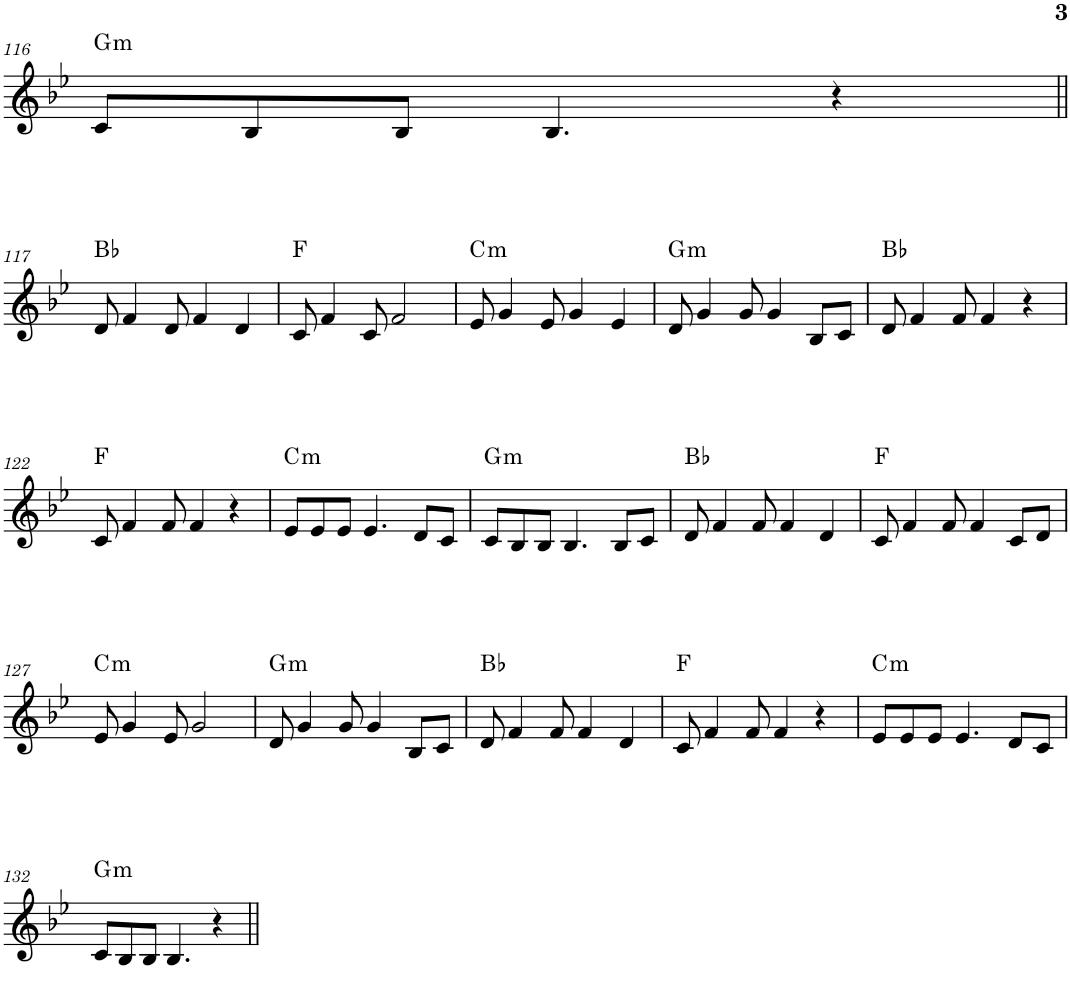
**kern	**harte
*part1	*part1
*staff1	*
*I"Piano	*
*I'Pno.	*
!!LO:PB:g=z
*clefG2	*
*k[b-e-]	*
*M4/4	*
=116	=116
!	!LO:H:kt=m
8c/L	G:min
8B-/	.
8B-/J	.
4.B-/	.
4r	.
!!LO:LB:g=z
=117||	=117||
8d/	Bb:maj
4f/	.
8d/	.
4f/	.
4d/	.
=118	=118
8c/	F:maj
4f/	.
8c/	.
2f/	.
=119	=119
!	!LO:H:kt=m
8e-/	C:min
4g/	.
8e-/	.
4g/	.
4e-/	.
=120	=120
!	!LO:H:kt=m
8d/	G:min
4g/	.
8g/	.
4g/	.
8B-/L	.
8c/J	.
=121	=121
8d/	Bb:maj
4f/	.
8f/	.
4f/	.
4r	.
!!LO:LB:g=z
=122	=122
8c/	F:maj
4f/	.
8f/	.
4f/	.
4r	.
=123	=123
!	!LO:H:kt=m
8e-/L	C:min
8e-/	.
8e-/J	.
4.e-/	.
8d/L	.
8c/J	.
=124	=124
!	!LO:H:kt=m
8c/L	G:min
8B-/	.
8B-/J	.
4.B-/	.
8B-/L	.
8c/J	.
=125	=125
8d/	Bb:maj
4f/	.
8f/	.
4f/	.
4d/	.
=126	=126
8c/	F:maj
4f/	.
8f/	.
4f/	.
8c/L	.
8d/J	.
!!LO:LB:g=z
=127	=127
!	!LO:H:kt=m
8e-/	C:min
4g/	.
8e-/	.
2g/	.
=128	=128
!	!LO:H:kt=m
8d/	G:min
4g/	.
8g/	.
4g/	.
8B-/L	.
8c/J	.
=129	=129
8d/	Bb:maj
4f/	.
8f/	.
4f/	.
4d/	.
=130	=130
8c/	F:maj
4f/	.
8f/	.
4f/	.
4r	.
=131	=131
!	!LO:H:kt=m
8e-/L	C:min
8e-/	.
8e-/J	.
4.e-/	.
8d/L	.
8c/J	.
!!LO:LB:g=z
=132	=132
!	!LO:H:kt=m
8c/L	G:min
8B-/	.
8B-/J	.
4.B-/	.
4r	.
=||	=||
*-	*-
